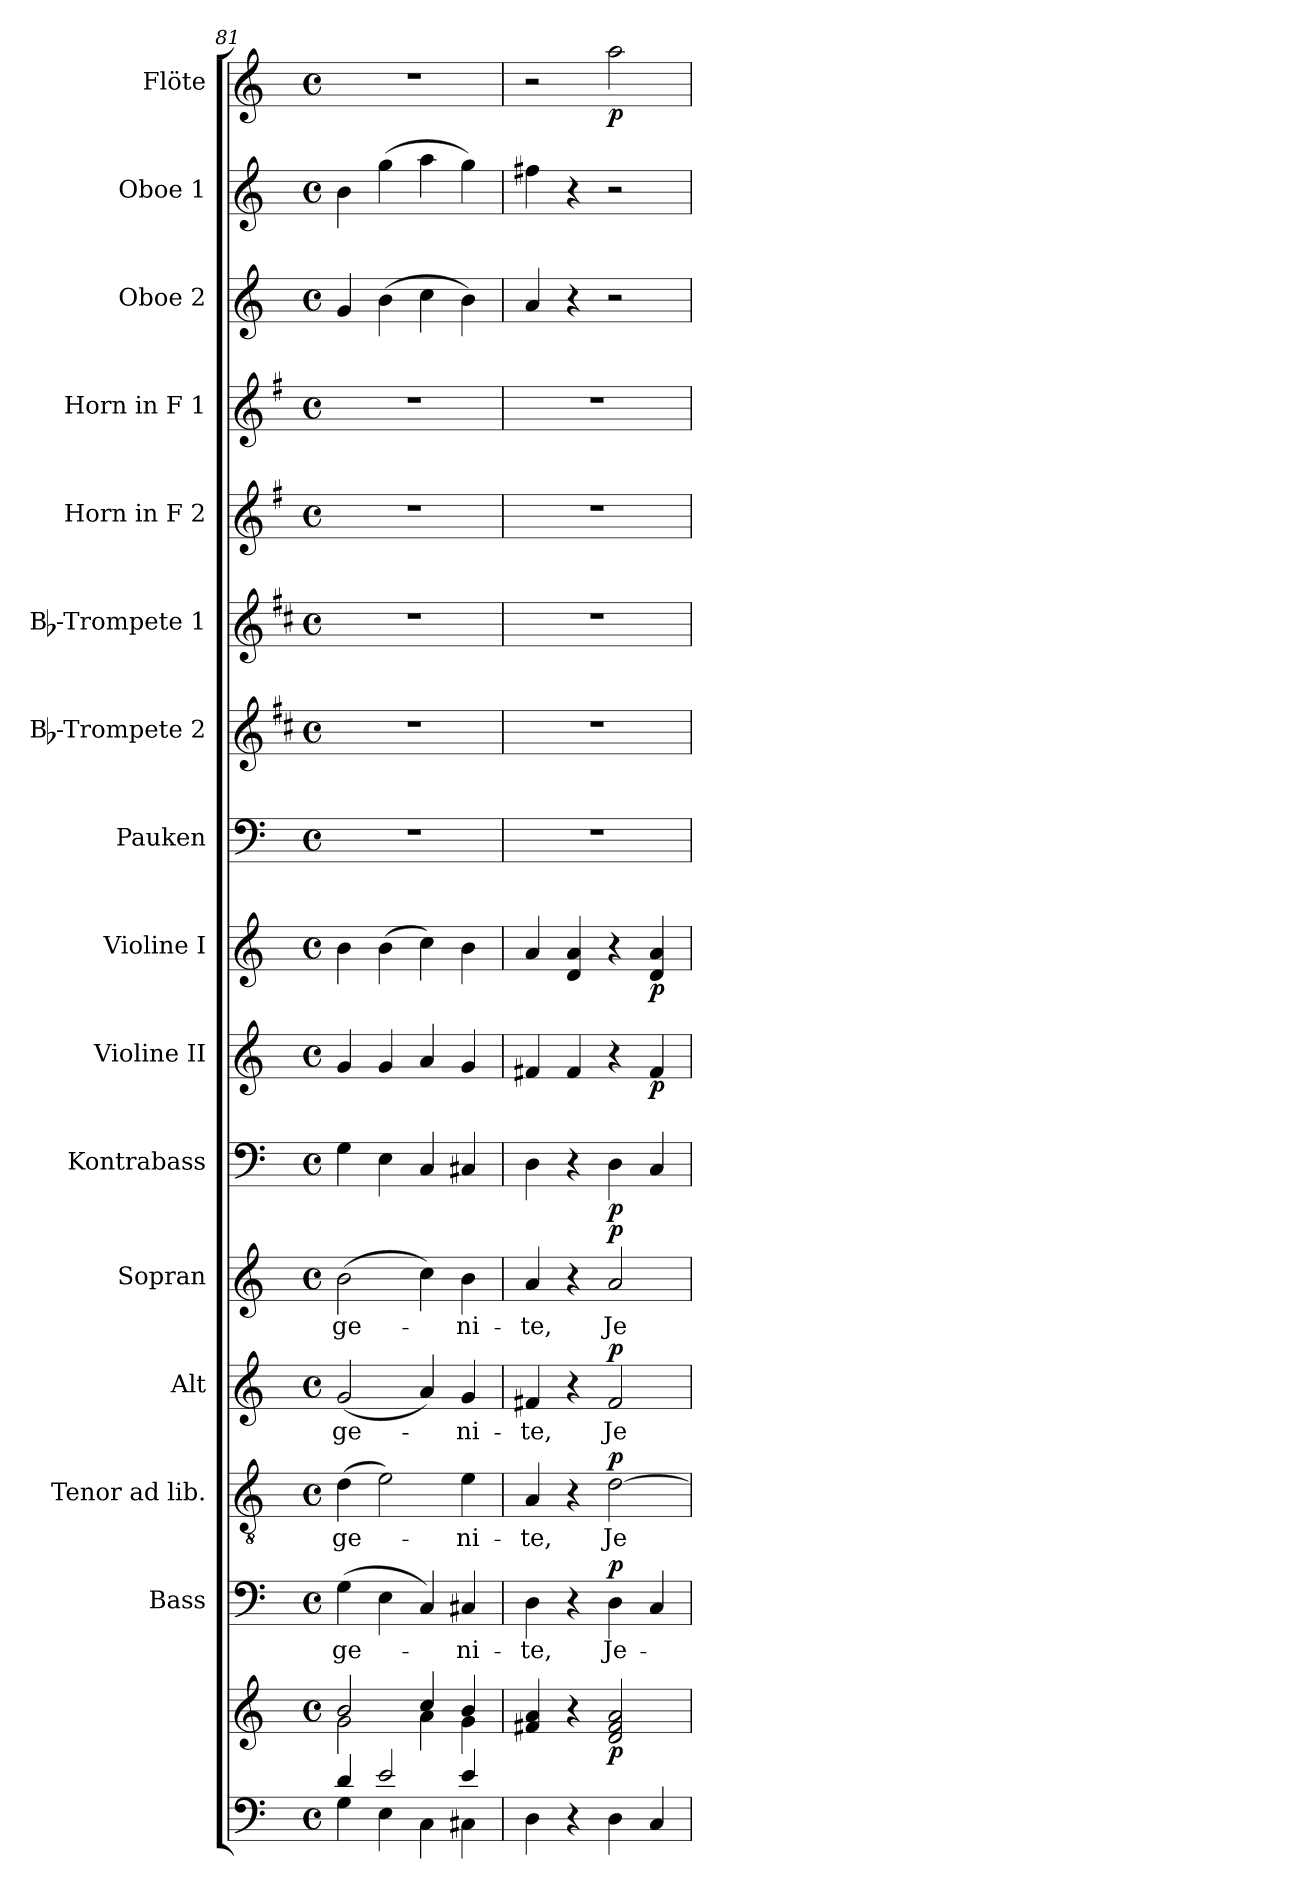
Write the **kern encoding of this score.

**kern	**kern	**dynam	**kern	**text	**dynam	**kern	**text	**dynam	**kern	**text	**dynam	**kern	**text	**dynam	**kern	**dynam	**kern	**dynam	**kern	**dynam	**kern	**kern	**kern	**kern	**kern	**kern	**kern	**kern	**dynam
*part16	*part16	*part16	*part15	*part15	*part15	*part14	*part14	*part14	*part13	*part13	*part13	*part12	*part12	*part12	*part11	*part11	*part10	*part10	*part9	*part9	*part8	*part7	*part6	*part5	*part4	*part3	*part2	*part1	*part1
*staff17	*staff16	*staff16/17	*staff15	*staff15	*staff15	*staff14	*staff14	*staff14	*staff13	*staff13	*staff13	*staff12	*staff12	*staff12	*staff11	*staff11	*staff10	*staff10	*staff9	*staff9	*staff8	*staff7	*staff6	*staff5	*staff4	*staff3	*staff2	*staff1	*staff1
*	*	*	*I"Bass	*	*	*I"Tenor ad lib.	*	*	*I"Alt	*	*	*I"Sopran	*	*	*I"Kontrabass	*	*I"Violine II	*	*I"Violine I	*	*I"Pauken	*I"Bb-Trompete 2	*I"Bb-Trompete 1	*I"Horn in F 2	*I"Horn in F 1	*I"Oboe 2	*I"Oboe 1	*I"Flöte	*
*	*	*	*I'B.	*	*	*I'T.	*	*	*I'A.	*	*	*I'S.	*	*	*I'Kb.	*	*I'Vl. II	*	*I'Vl. I	*	*I'Pk.	*I'Bb Trp. 2	*I'Bb Trp. 1	*	*	*I'Ob. 2	*I'Ob. 1	*I'Fl.	*
!!LO:PB:g=z
*clefF4	*clefG2	*	*clefF4	*	*	*clefGv2	*	*	*clefG2	*	*	*clefG2	*	*	*clefF4	*	*clefG2	*	*clefG2	*	*clefF4	*clefG2	*clefG2	*clefG2	*clefG2	*clefG2	*clefG2	*clefG2	*
*	*	*	*	*	*	*	*	*	*	*	*	*	*	*	*ITrd7c12	*	*	*	*	*	*	*ITrd1c2	*ITrd1c2	*ITrd4c7	*ITrd4c7	*	*	*	*
*k[]	*k[]	*	*k[]	*	*	*k[]	*	*	*k[]	*	*	*k[]	*	*	*k[]	*	*k[]	*	*k[]	*	*k[]	*k[]	*k[]	*k[]	*k[]	*k[]	*k[]	*k[]	*
*C:	*C:	*	*C:	*	*	*C:	*	*	*C:	*	*	*C:	*	*	*C:	*	*C:	*	*C:	*	*C:	*C:	*C:	*C:	*C:	*C:	*C:	*C:	*
*M4/4	*M4/4	*	*M4/4	*	*	*M4/4	*	*	*M4/4	*	*	*M4/4	*	*	*M4/4	*	*M4/4	*	*M4/4	*	*M4/4	*M4/4	*M4/4	*M4/4	*M4/4	*M4/4	*M4/4	*M4/4	*
*met(c)	*met(c)	*	*met(c)	*	*	*met(c)	*	*	*met(c)	*	*	*met(c)	*	*	*met(c)	*	*met(c)	*	*met(c)	*	*met(c)	*met(c)	*met(c)	*met(c)	*met(c)	*met(c)	*met(c)	*met(c)	*
=81	=81	=81	=81	=81	=81	=81	=81	=81	=81	=81	=81	=81	=81	=81	=81	=81	=81	=81	=81	=81	=81	=81	=81	=81	=81	=81	=81	=81	=81
*^	*^	*	*	*	*	*	*	*	*	*	*	*	*	*	*	*	*	*	*	*	*	*	*	*	*	*	*	*	*
!	!	!	!	!	!	!LO:LY:b	!	!	!LO:LY:b	!	!	!LO:LY:b	!	!	!LO:LY:b	!	!	!	!	!	!	!	!	!	!	!	!	!	!	!	!
4d/	4G\	2b/	2g\	.	(>4G\	-ge-	.	(>4d\	-ge-	.	(<2g/	-ge-	.	(>2b\	-ge-	.	4GG\	.	4g/	.	4b\	.	1r	1r	1r	1r	1r	4g/	4b\	1r	.
2e/	4E\	.	.	.	4E\	.	.	2e\)	.	.	.	.	.	.	.	.	4EE\	.	4g/	.	(>4b\	.	.	.	.	.	.	(>4b\	(>4gg\	.	.
.	4C\	4cc/	4a\	.	4C/)	.	.	.	.	.	4a/)	.	.	4cc\)	.	.	4CC/	.	4a/	.	4cc\)	.	.	.	.	.	.	4cc\	4aa\	.	.
!	!	!	!	!	!	!LO:LY:b	!	!	!LO:LY:b	!	!	!LO:LY:b	!	!	!LO:LY:b	!	!	!	!	!	!	!	!	!	!	!	!	!	!	!	!
4e/	4C#X\	4b/	4g\	.	4C#X/	-ni-	.	4e\	-ni-	.	4g/	-ni-	.	4b\	-ni-	.	4CC#X/	.	4g/	.	4b\	.	.	.	.	.	.	4b\)	4gg\)	.	.
=82	=82	=82	=82	=82	=82	=82	=82	=82	=82	=82	=82	=82	=82	=82	=82	=82	=82	=82	=82	=82	=82	=82	=82	=82	=82	=82	=82	=82	=82	=82	=82
!	!	!	!	!	!	!LO:LY:b	!	!	!LO:LY:b	!	!	!LO:LY:b	!	!	!LO:LY:b	!	!	!	!	!	!	!	!	!	!	!	!	!	!	!	!
*v	*v	*	*	*	*	*	*	*	*	*	*	*	*	*	*	*	*	*	*	*	*	*	*	*	*	*	*	*	*	*	*
*	*v	*v	*	*	*	*	*	*	*	*	*	*	*	*	*	*	*	*	*	*	*	*	*	*	*	*	*	*	*	*
4D\	4f#X/ 4a/	.	4D\	-te,	.	4A/	-te,	.	4f#X/	-te,	.	4a/	-te,	.	4DD\	.	4f#X/	.	4a/	.	1r	1r	1r	1r	1r	4a/	4ff#X\	2r	.
4r	4r	.	4r	.	.	4r	.	.	4r	.	.	4r	.	.	4r	.	4f#/	.	4d/ 4a/	.	.	.	.	.	.	4r	4r	.	.
!	!	!LO:DY:b	!	!LO:LY:b	!LO:DY:a	!	!LO:LY:b	!LO:DY:a	!	!LO:LY:b	!LO:DY:a	!	!LO:LY:b	!LO:DY:a	!	!LO:DY:b	!	!	!	!	!	!	!	!	!	!	!	!	!LO:DY:b
4D\	2d/ 2f#/ 2a/	p	4D\	Je-	p	[2d\	Je-	p	2f#/	Je-	p	2a/	Je-	p	4DD\	p	4r	.	4r	.	.	.	.	.	.	2r	2r	2aa\	p
!	!	!	!	!	!	!	!	!	!	!	!	!	!	!	!	!	!	!LO:DY:b	!	!LO:DY:b	!	!	!	!	!	!	!	!	!
4C/	.	.	4C/	.	.	.	.	.	.	.	.	.	.	.	4CC/	.	4f#/	p	4d/ 4a/	p	.	.	.	.	.	.	.	.	.
=	=	=	=	=	=	=	=	=	=	=	=	=	=	=	=	=	=	=	=	=	=	=	=	=	=	=	=	=	=
*-	*-	*-	*-	*-	*-	*-	*-	*-	*-	*-	*-	*-	*-	*-	*-	*-	*-	*-	*-	*-	*-	*-	*-	*-	*-	*-	*-	*-	*-
